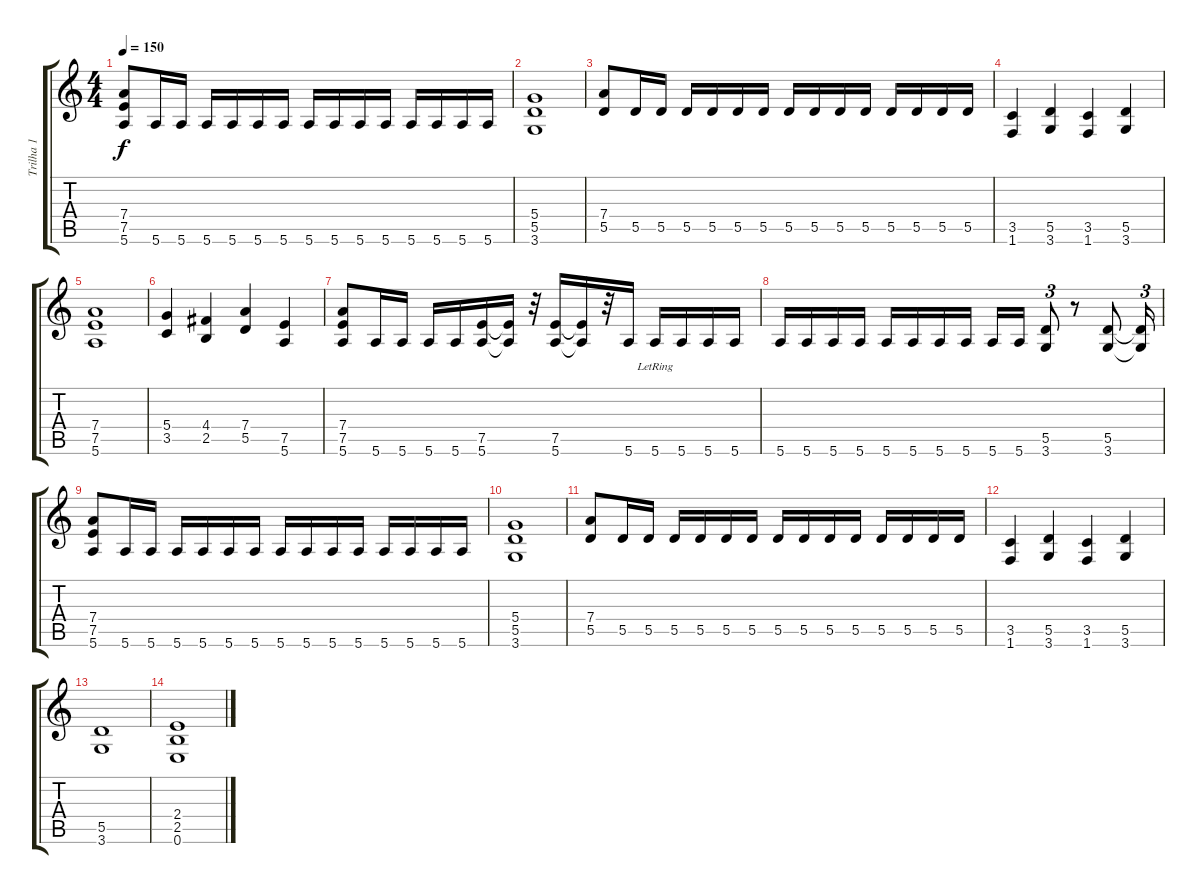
\track ("Trilha 1" "Trilha 1") {instrument overdrivenguitar}
\staff {score tabs}
\tuning (E4 B3 G3 D3 A2 E2) {hide}
\ts (4 4)
\tempo 150
\clef g2
\ks c
(7.4 7.5 5.6).8{dy f} 5.6.16 5.6.16 5.6.16 5.6.16 5.6.16 5.6.16 5.6.16 5.6.16 5.6.16 5.6.16 5.6.16 5.6.16 5.6.16 5.6.16 |
(5.4 5.5 3.6).1 |
(7.4 5.5).8 5.5.16 5.5.16 5.5.16 5.5.16 5.5.16 5.5.16 5.5.16 5.5.16 5.5.16 5.5.16 5.5.16 5.5.16 5.5.16 5.5.16 |
(3.5 1.6).4 (5.5 3.6).4 (3.5 1.6).4 (5.5 3.6).4 |
(7.4 7.5 5.6).1 |
(5.4 3.5).4 (4.4 2.5).4 (7.4 5.5).4 (7.5 5.6).4 |
(7.4 7.5 5.6).8 5.6.16 5.6.16 5.6.16 5.6.16 (7.5 5.6).16 (7.5{t} 5.6{t}).16 r.32 (7.5 5.6).16 (7.5{t} 5.6{t}).16 r.32 5.6.16 5.6{lr}.16 5.6.16 5.6.16 5.6.16 |
5.6.16 5.6.16 5.6.16 5.6.16 5.6.16 5.6.16 5.6.16 5.6.16 5.6.16 5.6.16 (5.5 3.6).8{tu (3 2)} r.8 (5.5 3.6).8 (5.5{t} 3.6{t}).16{tu (3 2)} |
(7.4 7.5 5.6).8 5.6.16 5.6.16 5.6.16 5.6.16 5.6.16 5.6.16 5.6.16 5.6.16 5.6.16 5.6.16 5.6.16 5.6.16 5.6.16 5.6.16 |
(5.4 5.5 3.6).1 |
(7.4 5.5).8 5.5.16 5.5.16 5.5.16 5.5.16 5.5.16 5.5.16 5.5.16 5.5.16 5.5.16 5.5.16 5.5.16 5.5.16 5.5.16 5.5.16 |
(3.5 1.6).4 (5.5 3.6).4 (3.5 1.6).4 (5.5 3.6).4 |
(5.5 3.6).1 |
(2.4 2.5 0.6).1
